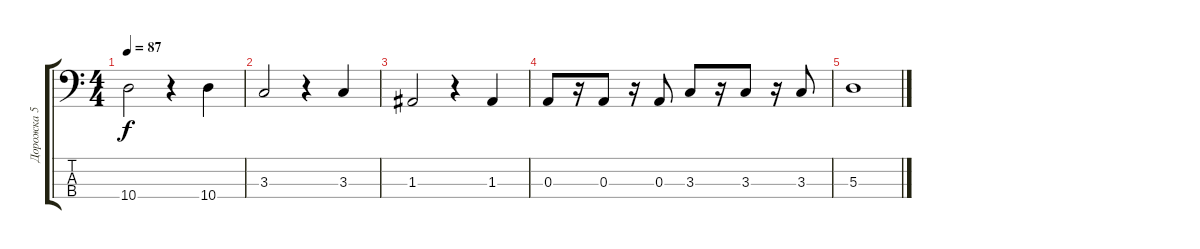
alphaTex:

\track ("Дорожка 5" "Дорожка 5") {instrument electricbassfinger}
\staff {score tabs}
\tuning (G2 D2 A1 E1) {hide}
\ts (4 4)
\tempo 87
\clef f4
\ks c
10.4.2{dy f} r.4 10.4.4 |
3.3.2 r.4 3.3.4 |
1.3.2 r.4 1.3.4 |
0.3.8 r.16 0.3.8 r.16 0.3.8 3.3.8 r.16 3.3.8 r.16 3.3.8 |
5.3.1
